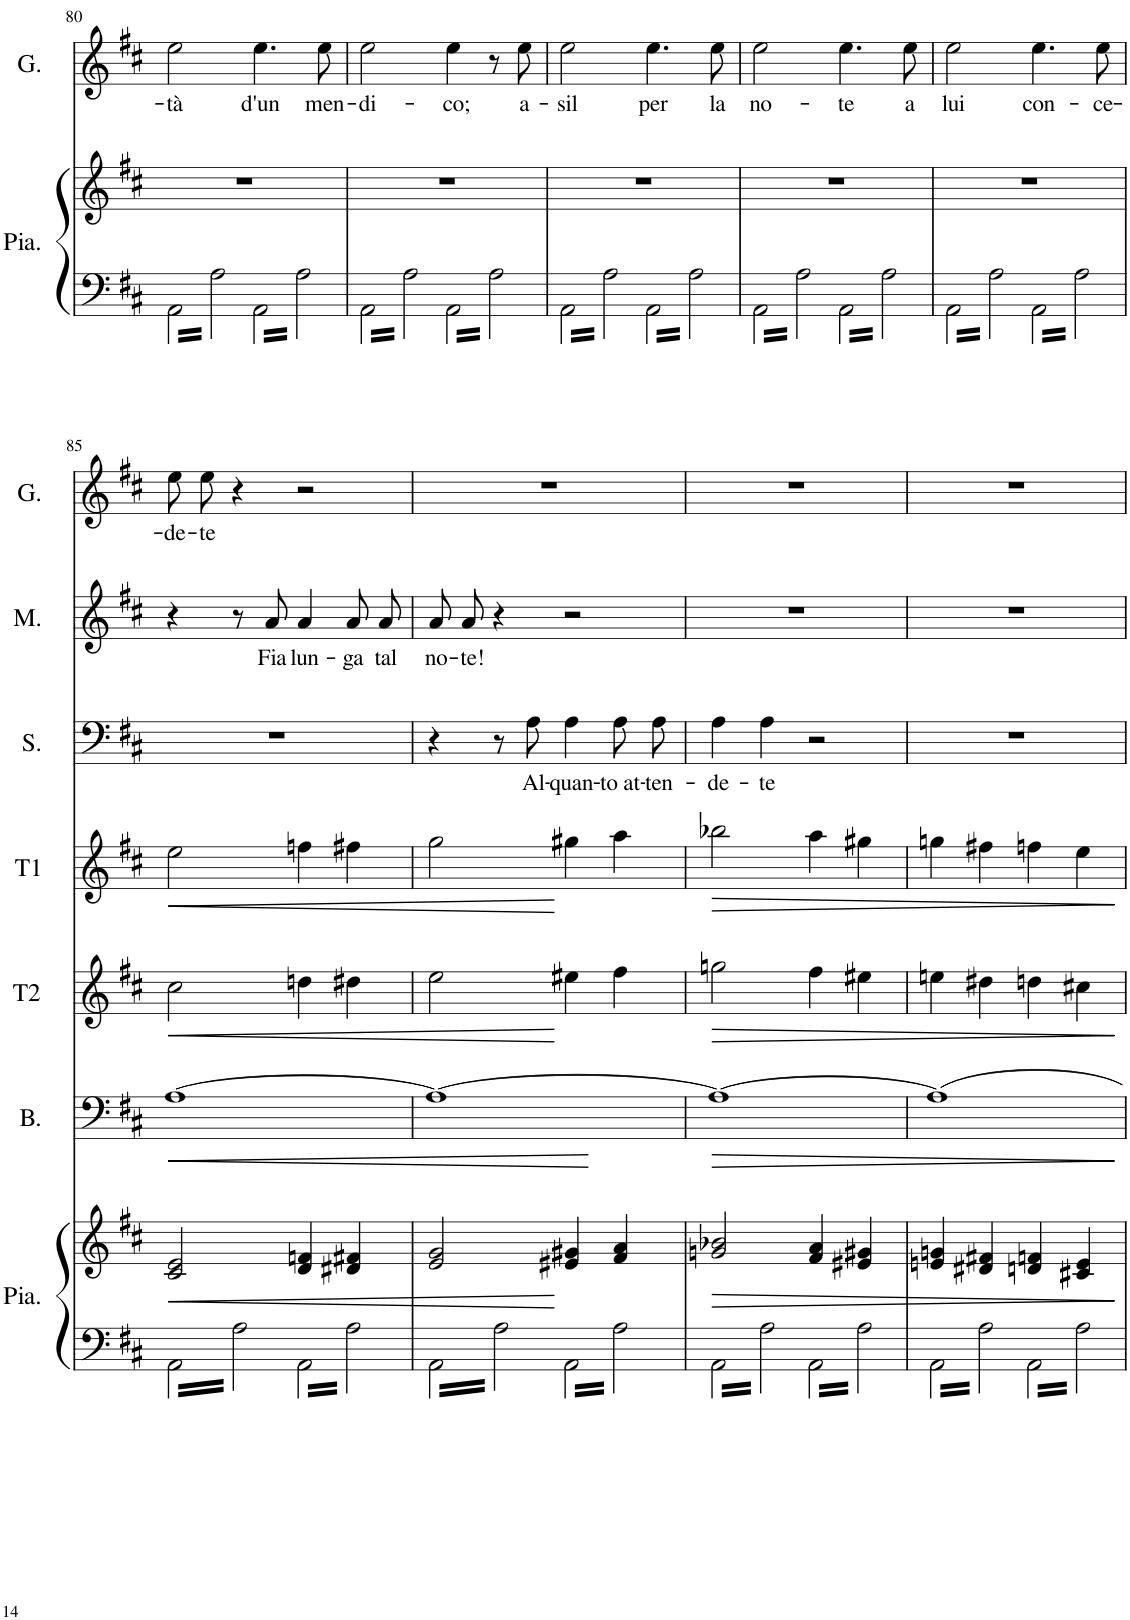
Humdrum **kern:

**kern	**kern	**dynam	**kern	**dynam	**kern	**dynam	**kern	**dynam	**kern	**text	**kern	**text	**kern	**text
*part7	*part7	*part7	*part6	*part6	*part5	*part5	*part4	*part4	*part3	*part3	*part2	*part2	*part1	*part1
*staff8	*staff7	*staff7/8	*staff6	*staff6	*staff5	*staff5	*staff4	*staff4	*staff3	*staff3	*staff2	*staff2	*staff1	*staff1
*I"Piano	*	*	*I"B.	*	*I"T2	*	*I"T1	*	*I"Sparafucile	*	*I"Magdalena	*	*I"Gilda	*
*I'Pia.	*	*	*I'B.	*	*I'T2	*	*I'T1	*	*I'S.	*	*I'M.	*	*I'G.	*
!!LO:PB:g=z
*clefF4	*clefG2	*	*clefF4	*	*clefG2	*	*clefG2	*	*clefF4	*	*clefG2	*	*clefG2	*
*k[f#c#]	*k[f#c#]	*	*k[f#c#]	*	*k[f#c#]	*	*k[f#c#]	*	*k[f#c#]	*	*k[f#c#]	*	*k[f#c#]	*
*M4/4	*M4/4	*	*M4/4	*	*M4/4	*	*M4/4	*	*M4/4	*	*M4/4	*	*M4/4	*
=80	=80	=80	=80	=80	=80	=80	=80	=80	=80	=80	=80	=80	=80	=80
!	!	!	!	!	!	!	!	!	!	!	!	!	!	!LO:LY:b
6.AA\	1r	.	1r	.	1r	.	1r	.	1r	.	1r	.	2ee\	-tà
6.A\	.	.	.	.	.	.	.	.	.	.	.	.	.	.
!	!	!	!	!	!	!	!	!	!	!	!	!	!	!LO:LY:b
6.AA\	.	.	.	.	.	.	.	.	.	.	.	.	4.ee\	d'un
6.A\	.	.	.	.	.	.	.	.	.	.	.	.	.	.
!	!	!	!	!	!	!	!	!	!	!	!	!	!	!LO:LY:b
.	.	.	.	.	.	.	.	.	.	.	.	.	8ee\	men-
=81	=81	=81	=81	=81	=81	=81	=81	=81	=81	=81	=81	=81	=81	=81
!	!	!	!	!	!	!	!	!	!	!	!	!	!	!LO:LY:b
6.AA\	1r	.	1r	.	1r	.	1r	.	1r	.	1r	.	2ee\	-di-
6.A\	.	.	.	.	.	.	.	.	.	.	.	.	.	.
!	!	!	!	!	!	!	!	!	!	!	!	!	!	!LO:LY:b
6.AA\	.	.	.	.	.	.	.	.	.	.	.	.	4ee\	-co;
6.A\	.	.	.	.	.	.	.	.	.	.	.	.	8r	.
!	!	!	!	!	!	!	!	!	!	!	!	!	!	!LO:LY:b
.	.	.	.	.	.	.	.	.	.	.	.	.	8ee\	a-
=82	=82	=82	=82	=82	=82	=82	=82	=82	=82	=82	=82	=82	=82	=82
!	!	!	!	!	!	!	!	!	!	!	!	!	!	!LO:LY:b
6.AA\	1r	.	1r	.	1r	.	1r	.	1r	.	1r	.	2ee\	-sil
6.A\	.	.	.	.	.	.	.	.	.	.	.	.	.	.
!	!	!	!	!	!	!	!	!	!	!	!	!	!	!LO:LY:b
6.AA\	.	.	.	.	.	.	.	.	.	.	.	.	4.ee\	per
6.A\	.	.	.	.	.	.	.	.	.	.	.	.	.	.
!	!	!	!	!	!	!	!	!	!	!	!	!	!	!LO:LY:b
.	.	.	.	.	.	.	.	.	.	.	.	.	8ee\	la
=83	=83	=83	=83	=83	=83	=83	=83	=83	=83	=83	=83	=83	=83	=83
!	!	!	!	!	!	!	!	!	!	!	!	!	!	!LO:LY:b
6.AA\	1r	.	1r	.	1r	.	1r	.	1r	.	1r	.	2ee\	no-
6.A\	.	.	.	.	.	.	.	.	.	.	.	.	.	.
!	!	!	!	!	!	!	!	!	!	!	!	!	!	!LO:LY:b
6.AA\	.	.	.	.	.	.	.	.	.	.	.	.	4.ee\	-te
6.A\	.	.	.	.	.	.	.	.	.	.	.	.	.	.
!	!	!	!	!	!	!	!	!	!	!	!	!	!	!LO:LY:b
.	.	.	.	.	.	.	.	.	.	.	.	.	8ee\	a
=84	=84	=84	=84	=84	=84	=84	=84	=84	=84	=84	=84	=84	=84	=84
!	!	!	!	!	!	!	!	!	!	!	!	!	!	!LO:LY:b
6.AA\	1r	.	1r	.	1r	.	1r	.	1r	.	1r	.	2ee\	lui
6.A\	.	.	.	.	.	.	.	.	.	.	.	.	.	.
!	!	!	!	!	!	!	!	!	!	!	!	!	!	!LO:LY:b
6.AA\	.	.	.	.	.	.	.	.	.	.	.	.	4.ee\	con-
6.A\	.	.	.	.	.	.	.	.	.	.	.	.	.	.
!	!	!	!	!	!	!	!	!	!	!	!	!	!	!LO:LY:b
.	.	.	.	.	.	.	.	.	.	.	.	.	8ee\	-ce-
!!LO:LB:g=z
=85	=85	=85	=85	=85	=85	=85	=85	=85	=85	=85	=85	=85	=85	=85
!	!	!LO:HP:b	!	!LO:HP:b	!	!LO:HP:b	!	!LO:HP:b	!	!	!	!	!	!LO:LY:b
6.AA\	2c#/ 2e/	<	[1A	<	2cc#\	<	2ee\	<	1r	.	4r	.	8ee\L	-de-
!	!	!	!	!	!	!	!	!	!	!	!	!	!	!LO:LY:b
.	.	.	.	.	.	.	.	.	.	.	.	.	8ee\J	-te
6.A\	.	.	.	.	.	.	.	.	.	.	8r	.	4r	.
!	!	!	!	!	!	!	!	!	!	!	!	!LO:LY:b	!	!
.	.	.	.	.	.	.	.	.	.	.	8a/	Fia	.	.
!	!	!	!	!	!	!	!	!	!	!	!	!LO:LY:b	!	!
6.AA\	4d/ 4fn/	.	.	.	4ddn\	.	4ffn\	.	.	.	4a/	lun-	2r	.
!	!	!	!	!	!	!	!	!	!	!	!	!LO:LY:b	!	!
6.A\	4d#X/ 4f#X/	.	.	.	4dd#X\	.	4ff#X\	.	.	.	8a/L	-ga	.	.
!	!	!	!	!	!	!	!	!	!	!	!	!LO:LY:b	!	!
.	.	.	.	.	.	.	.	.	.	.	8a/J	tal	.	.
=86	=86	=86	=86	=86	=86	=86	=86	=86	=86	=86	=86	=86	=86	=86
!	!	!	!	!	!	!	!	!	!	!	!	!LO:LY:b	!	!
6.AA\	2e/ 2g/	.	1A_	.	2ee\	.	2gg\	.	4r	.	8a/L	no-	1r	.
!	!	!	!	!	!	!	!	!	!	!	!	!LO:LY:b	!	!
.	.	.	.	.	.	.	.	.	.	.	8a/J	-te!	.	.
6.A\	.	.	.	.	.	.	.	.	8r	.	4r	.	.	.
!	!	!	!	!	!	!	!	!	!	!LO:LY:b	!	!	!	!
.	.	.	.	.	.	.	.	.	8A\	Al-	.	.	.	.
!	!	!	!	!	!	!	!	!	!	!LO:LY:b	!	!	!	!
6.AA\	4e#X/ 4g#X/	[	.	.	4ee#X\	[	4gg#X\	[	4A\	-quan-	2r	.	.	.
!	!	!	!	!	!	!	!	!	!	!LO:LY:b	!	!	!	!
6.A\	4f#/ 4a/	.	.	.	4ff#\	.	4aa\	.	8A\L	-to at-	.	.	.	.
!	!	!	!	!	!	!	!	!	!	!LO:LY:b	!	!	!	!
.	.	.	.	.	.	.	.	.	8A\J	-ten-	.	.	.	.
.	.	.	.	[	.	.	.	.	.	.	.	.	.	.
=87	=87	=87	=87	=87	=87	=87	=87	=87	=87	=87	=87	=87	=87	=87
!	!	!LO:HP:b	!	!LO:HP:b	!	!LO:HP:b	!	!LO:HP:b	!	!LO:LY:b	!	!	!	!
6.AA\	2gn/ 2b-X/	>	1A_	>	2ggn\	>	2bb-X\	>	4A\	-de-	1r	.	1r	.
!	!	!	!	!	!	!	!	!	!	!LO:LY:b	!	!	!	!
6.A\	.	.	.	.	.	.	.	.	4A\	-te	.	.	.	.
6.AA\	4f#/ 4a/	.	.	.	4ff#\	.	4aa\	.	2r	.	.	.	.	.
6.A\	4e#X/ 4g#X/	.	.	.	4ee#X\	.	4gg#X\	.	.	.	.	.	.	.
=88	=88	=88	=88	=88	=88	=88	=88	=88	=88	=88	=88	=88	=88	=88
6.AA\	4en/ 4gn/	.	1A]	.	4een\	.	4ggn\	.	1r	.	1r	.	1r	.
6.A\	4d#X/ 4f#X/	.	.	.	4dd#X\	.	4ff#X\	.	.	.	.	.	.	.
6.AA\	4dn/ 4fn/	.	.	.	4ddn\	.	4ffn\	.	.	.	.	.	.	.
6.A\	4c#X/ 4e/	.	.	.	4cc#X\	.	4ee\	.	.	.	.	.	.	.
.	.	]	.	]	.	]	.	]	.	.	.	.	.	.
=	=	=	=	=	=	=	=	=	=	=	=	=	=	=
*-	*-	*-	*-	*-	*-	*-	*-	*-	*-	*-	*-	*-	*-	*-
